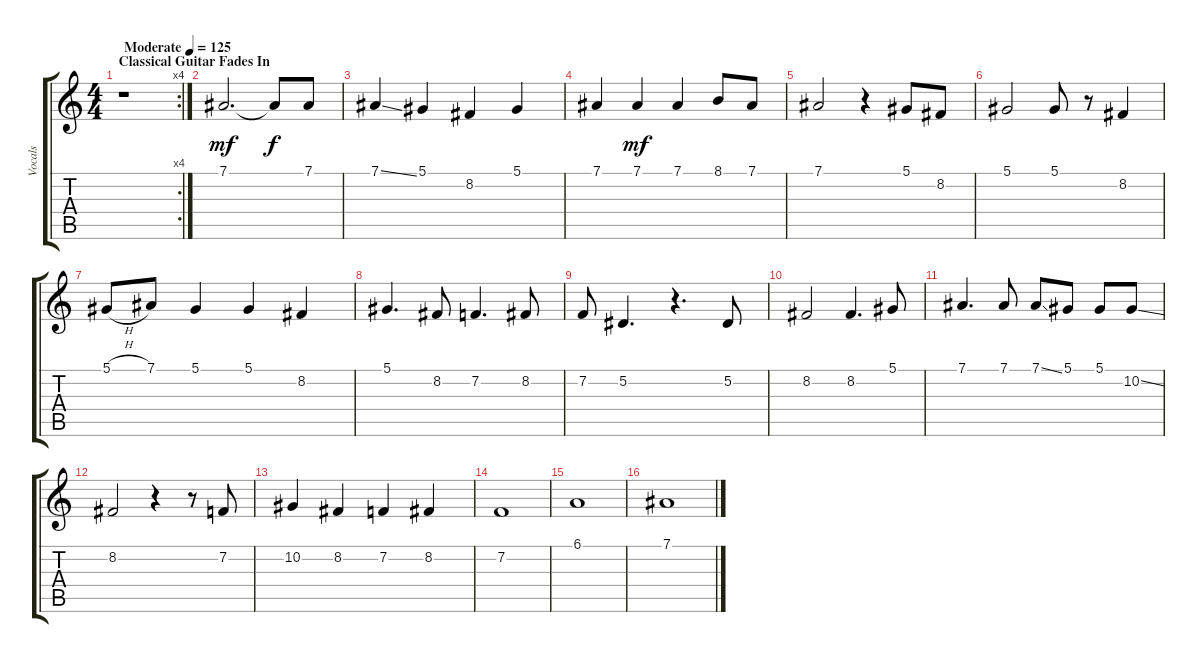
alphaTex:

\track ("Vocals" "Vocals") {instrument altosax}
\staff {score tabs}
\tuning (Eb4 Bb3 Gb3 Db3 Ab2 Eb2) {hide}
\rc 4
\ts (4 4)
\section ("" "Classical Guitar Fades In")
\tempo (125 "Moderate")
\clef g2
\ks c
r.1{dy mf instrument altosax} |
7.1.2{d} 7.1{t}.8{dy f} 7.1.8 |
7.1{ss}.4 5.1.4 8.2.4 5.1.4 |
7.1.4 7.1.4{dy mf} 7.1.4 8.1.8 7.1.8 |
7.1.2 r.4 5.1.8 8.2.8 |
5.1.2 5.1.8 r.8 8.2.4 |
5.1{h}.8 7.1.8 5.1.4 5.1.4 8.2.4 |
5.1.4{d} 8.2.8 7.2.4{d} 8.2.8 |
7.2.8 5.2.4{d} r.4{d} 5.2.8 |
8.2.2 8.2.4{d} 5.1.8 |
7.1.4{d} 7.1.8 7.1{ss}.8 5.1.8 5.1.8 10.2{ss}.8 |
8.2.2 r.4 r.8 7.2.8 |
10.2.4 8.2.4 7.2.4 8.2.4 |
7.2.1 |
6.1.1 |
7.1.1
